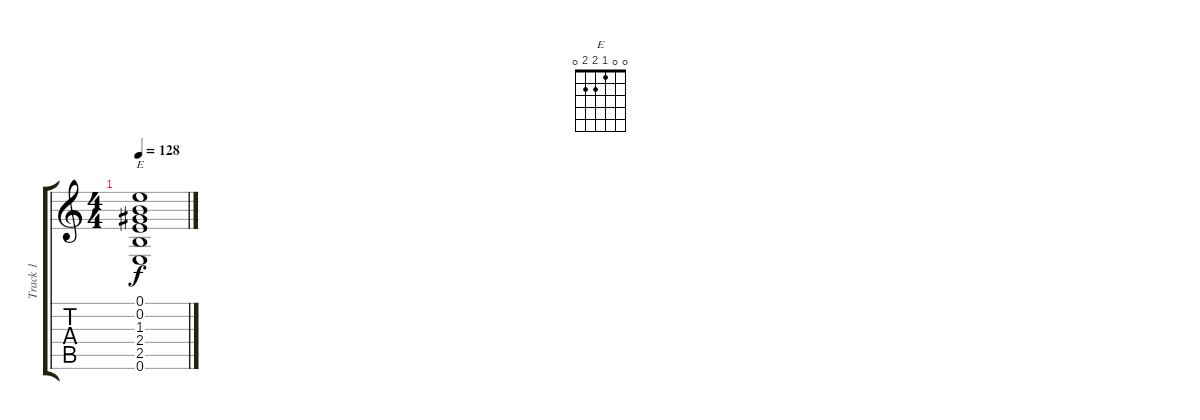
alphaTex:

\track ("Track 1" "Track 1") {instrument acousticguitarsteel}
\staff {score tabs}
\tuning (E4 B3 G3 D3 A2 E2) {hide}
\chord ("E" 0 0 1 2 2 0)
\ts (4 4)
\tempo 128
\clef g2
\ks c
(0.1 0.2 1.3 2.4 2.5 0.6).1{ch "E" dy f}
